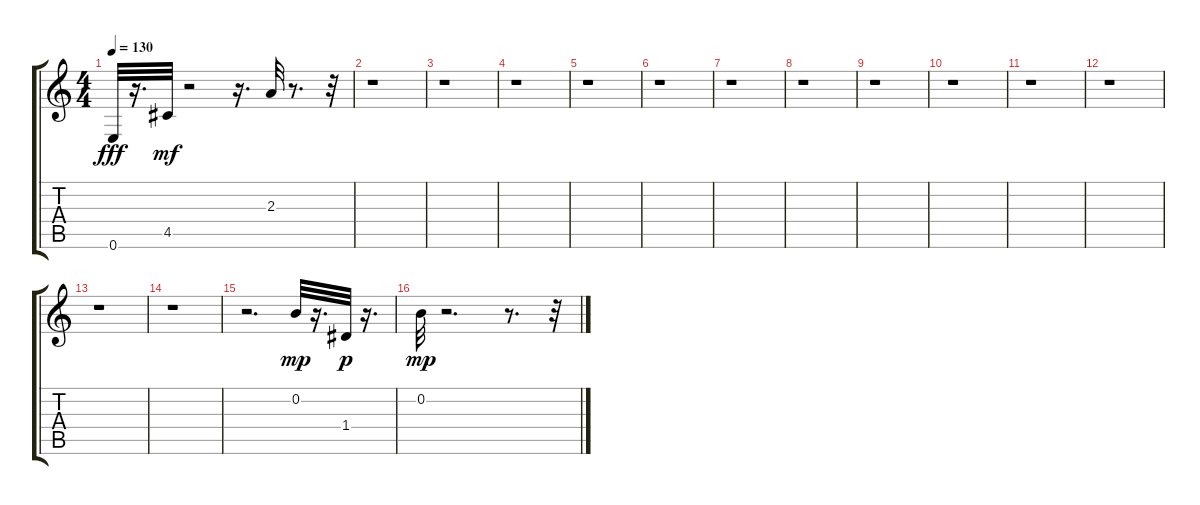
\track "" {instrument acousticguitarnylon}
\staff {score tabs}
\tuning (E4 B3 G3 D3 A2 E2) {hide}
\ts (4 4)
\tempo 130
\clef g2
\ks c
0.6.32{dy fff} r.16{d} 4.5.32{dy mf} r.2 r.16{d} 2.3.32 r.8{d} r.32 |
r.1 |
r.1 |
r.1 |
r.1 |
r.1 |
r.1 |
r.1 |
r.1 |
r.1 |
r.1 |
r.1 |
r.1 |
r.1 |
r.2{d} 0.2.32{dy mp} r.16{d} 1.4.32{dy p} r.16{d} |
0.2.32{dy mp} r.2{d} r.8{d} r.32
